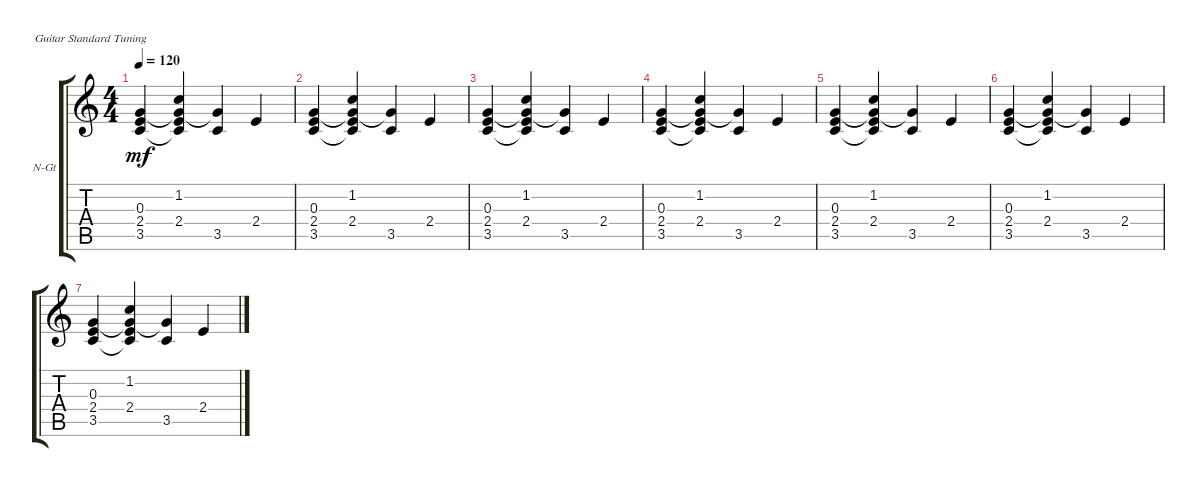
\defaultSystemsLayout 4
\bracketExtendMode groupsimilarinstruments
\firstSystemTrackNameOrientation horizontal
\otherSystemsTrackNameOrientation horizontal
\track ("N-Gt Rythm+Acc" "N-Gt") {instrument acousticguitarnylon}
\staff {score tabs}
\tuning (E4 B3 G3 D3 A2 E2)
\ts (4 4)
\tempo 120
\clef g2
\scale
0.333333
\ks c
(3.5 2.4 0.3).4{dy mf} (3.5{t} 0.3{t} 2.4 1.2).4 (0.3{t} 3.5).4 2.4.4 |
\scale
0.333333 (3.5 2.4 0.3).4 (3.5{t} 0.3{t} 2.4 1.2).4 (0.3{t} 3.5).4 2.4.4 |
\scale
0.333333 (3.5 2.4 0.3).4 (3.5{t} 0.3{t} 2.4 1.2).4 (0.3{t} 3.5).4 2.4.4 |
\scale
0.333333 (3.5 2.4 0.3).4 (3.5{t} 0.3{t} 2.4 1.2).4 (0.3{t} 3.5).4 2.4.4 |
(3.5 2.4 0.3).4 (3.5{t} 0.3{t} 2.4 1.2).4 (0.3{t} 3.5).4 2.4.4 |
(3.5 2.4 0.3).4 (3.5{t} 0.3{t} 2.4 1.2).4 (0.3{t} 3.5).4 2.4.4 |
(3.5 2.4 0.3).4 (3.5{t} 0.3{t} 2.4 1.2).4 (0.3{t} 3.5).4 2.4.4
